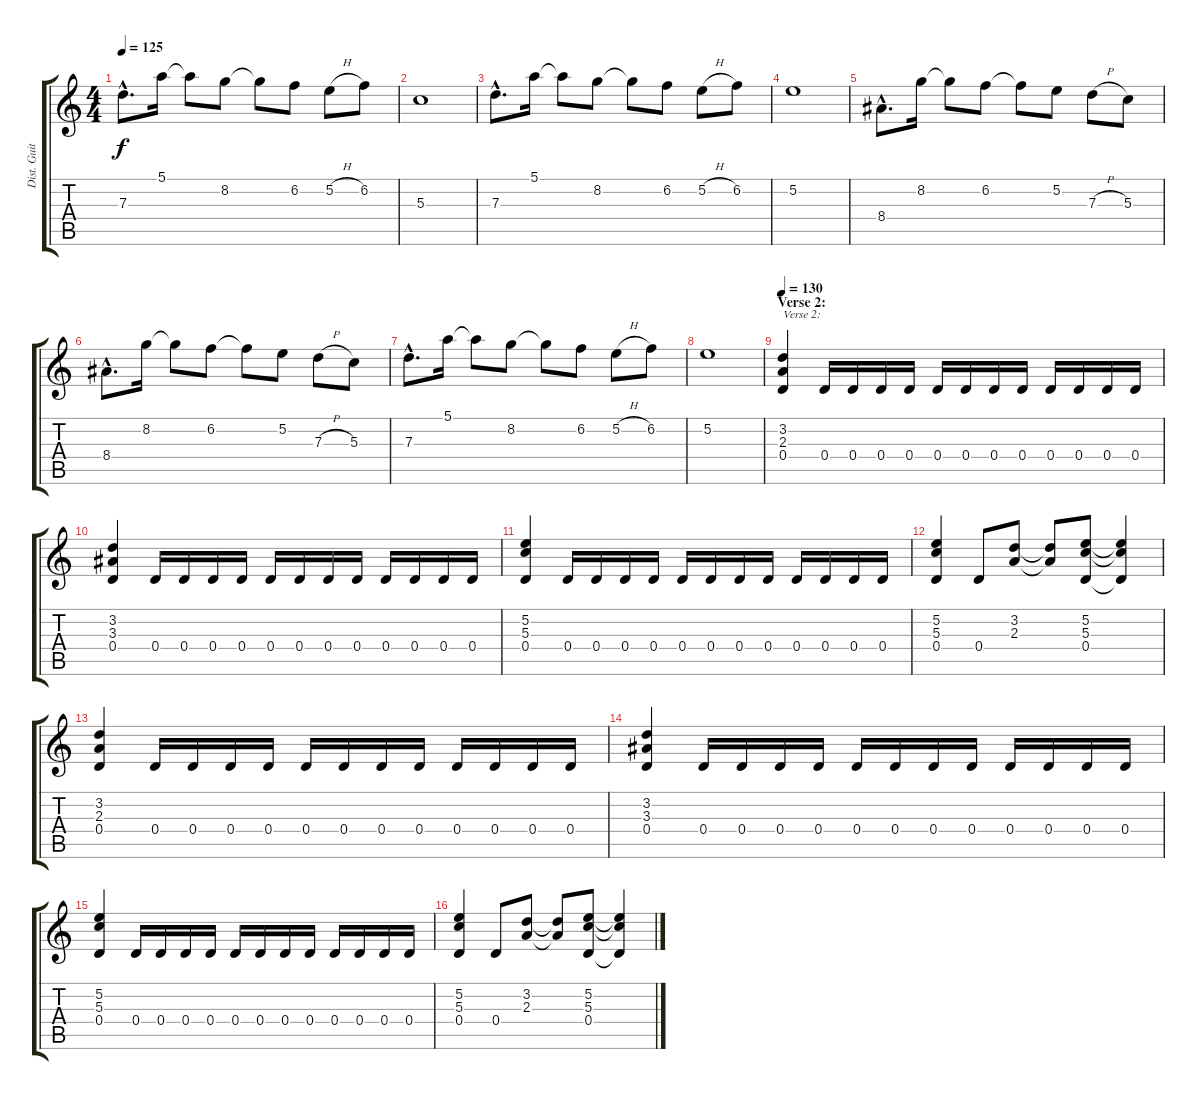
\track ("Dist. Guitar 1" "Dist. Guit") {instrument distortionguitar}
\staff {score tabs}
\tuning (E4 B3 G3 D3 A2 E2) {hide}
\ts (4 4)
\tempo 125
\clef g2
\ks c
7.3{hac}.8{d dy f} 5.1.16 5.1{t}.8 8.2.8 8.2{t}.8 6.2.8 5.2{h}.8 6.2.8 |
5.3.1 |
7.3{hac}.8{d} 5.1.16 5.1{t}.8 8.2.8 8.2{t}.8 6.2.8 5.2{h}.8 6.2.8 |
5.2.1 |
8.4{hac}.8{d} 8.2.16 8.2{t}.8 6.2.8 6.2{t}.8 5.2.8 7.3{h}.8 5.3.8 |
8.4{hac}.8{d} 8.2.16 8.2{t}.8 6.2.8 6.2{t}.8 5.2.8 7.3{h}.8 5.3.8 |
7.3{hac}.8{d} 5.1.16 5.1{t}.8 8.2.8 8.2{t}.8 6.2.8 5.2{h}.8 6.2.8 |
5.2.1 |
\section ("" "Verse 2:")
\tempo 130
(3.2 2.3 0.4).4{txt "Verse 2:"} 0.4.16 0.4.16 0.4.16 0.4.16 0.4.16 0.4.16 0.4.16 0.4.16 0.4.16 0.4.16 0.4.16 0.4.16 |
(3.2 3.3 0.4).4 0.4.16 0.4.16 0.4.16 0.4.16 0.4.16 0.4.16 0.4.16 0.4.16 0.4.16 0.4.16 0.4.16 0.4.16 |
(5.2 5.3 0.4).4 0.4.16 0.4.16 0.4.16 0.4.16 0.4.16 0.4.16 0.4.16 0.4.16 0.4.16 0.4.16 0.4.16 0.4.16 |
(5.2 5.3 0.4).4 0.4.8 (3.2 2.3).8 (3.2{t} 2.3{t}).8 (5.2 5.3 0.4).8 (5.2{t} 5.3{t} 0.4{t}).4 |
(3.2 2.3 0.4).4 0.4.16 0.4.16 0.4.16 0.4.16 0.4.16 0.4.16 0.4.16 0.4.16 0.4.16 0.4.16 0.4.16 0.4.16 |
(3.2 3.3 0.4).4 0.4.16 0.4.16 0.4.16 0.4.16 0.4.16 0.4.16 0.4.16 0.4.16 0.4.16 0.4.16 0.4.16 0.4.16 |
(5.2 5.3 0.4).4 0.4.16 0.4.16 0.4.16 0.4.16 0.4.16 0.4.16 0.4.16 0.4.16 0.4.16 0.4.16 0.4.16 0.4.16 |
(5.2 5.3 0.4).4 0.4.8 (3.2 2.3).8 (3.2{t} 2.3{t}).8 (5.2 5.3 0.4).8 (5.2{t} 5.3{t} 0.4{t}).4
